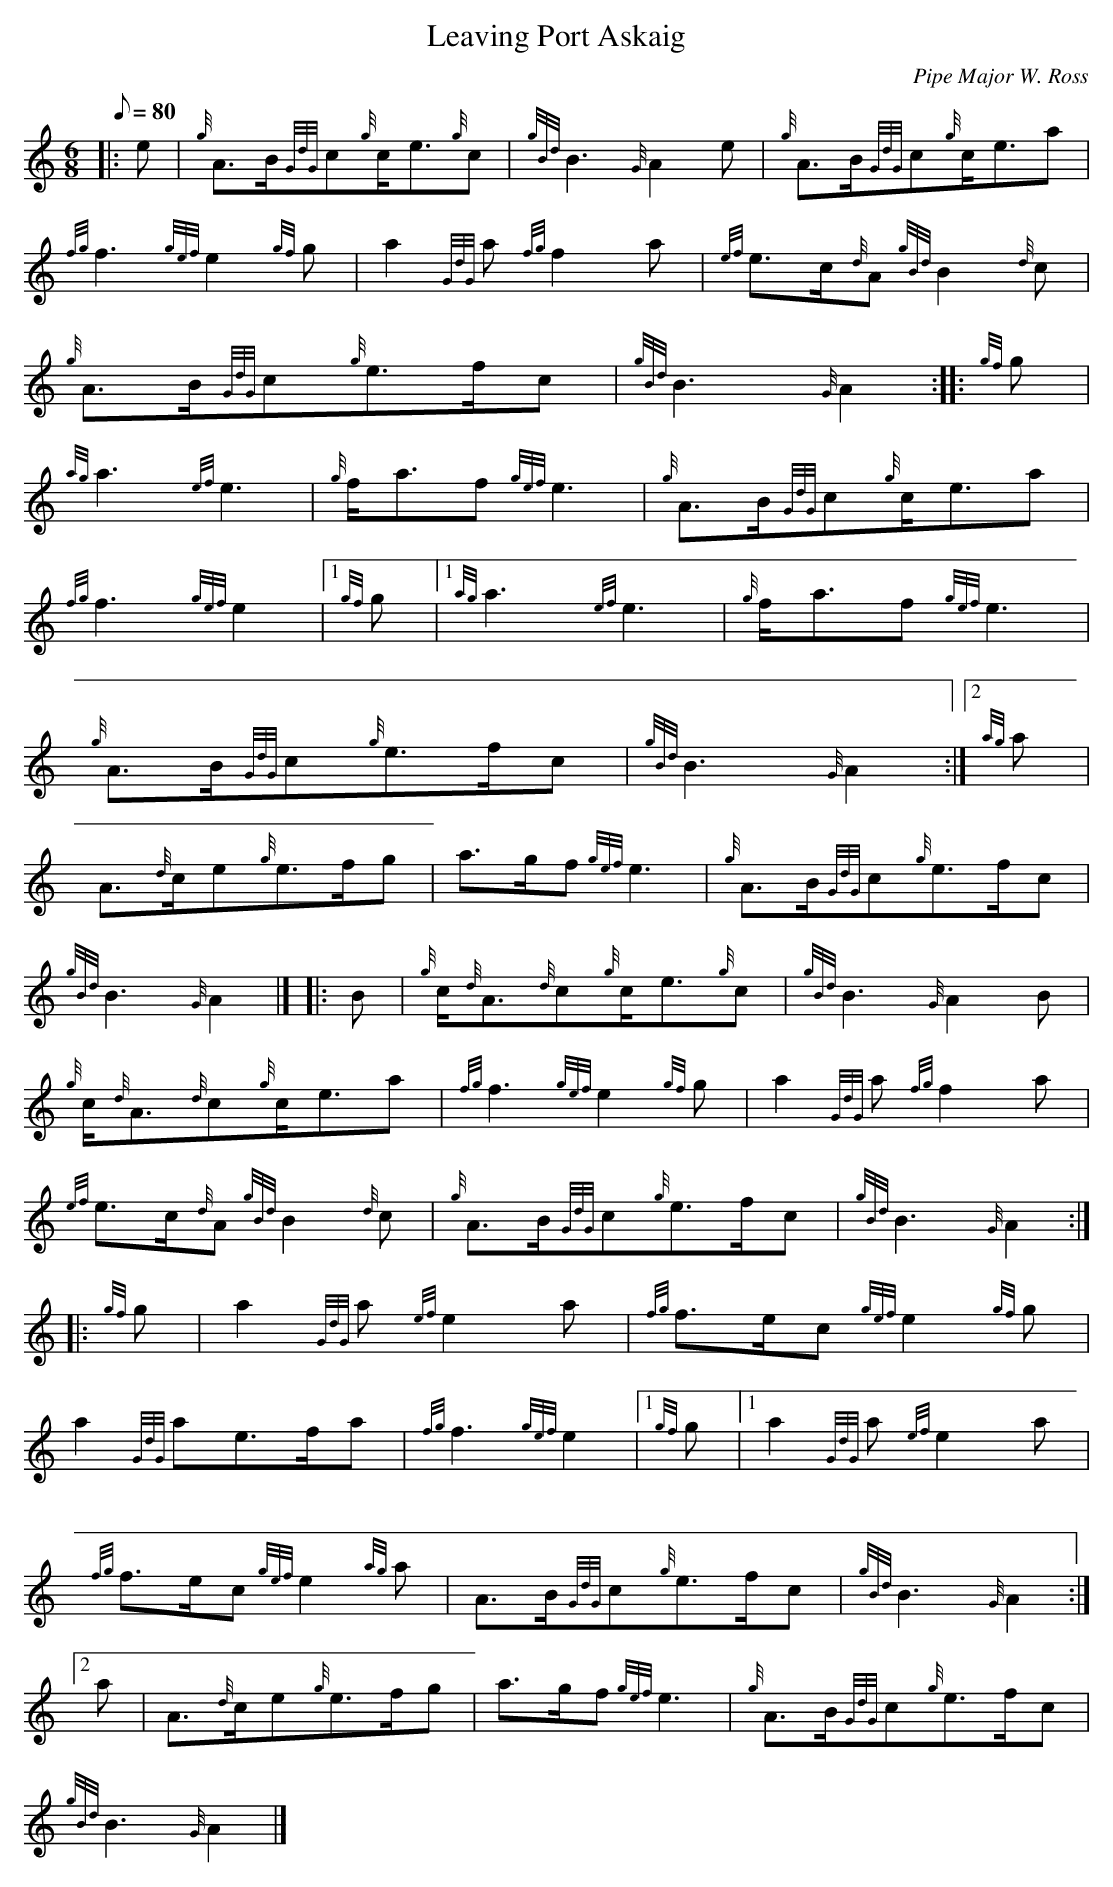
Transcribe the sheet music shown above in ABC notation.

X:1
T:Leaving Port Askaig
M:6/8
L:1/8
Q:80
C:Pipe Major W. Ross
K:HP
|: e|
{g}A3/2B/2{GdG}c{g}c/2e3/2{g}c|
{gBd}B3{G}A2e|
{g}A3/2B/2{GdG}c{g}c/2e3/2a|  !
{fg}f3{gef}e2{gf}g|
a2{GdG}a{fg}f2a|
{ef}e3/2c/2{d}A{gBd}B2{d}c|  !
{g}A3/2B/2{GdG}c{g}e3/2f/2c|
{gBd}B3{G}A2:| |:
{gf}g|  !
{ag}a3{ef}e3|
{g}f/2a3/2f{gef}e3|
{g}A3/2B/2{GdG}c{g}c/2e3/2a|  !
{fg}f3{gef}e2|1 {gf}g|1
{ag}a3{ef}e3|
{g}f/2a3/2f{gef}e3|  !
{g}A3/2B/2{GdG}c{g}e3/2f/2c|
{gBd}B3{G}A2:|2
{ag}a|  !
A3/2{d}c/2e{g}e3/2f/2g|
a3/2g/2f{gef}e3|
{g}A3/2B/2{GdG}c{g}e3/2f/2c|  !
{gBd}B3{G}A2|] |:
B|
{g}c/2{d}A3/2{d}c{g}c/2e3/2{g}c|
{gBd}B3{G}A2B|  !
{g}c/2{d}A3/2{d}c{g}c/2e3/2a|
{fg}f3{gef}e2{gf}g|
a2{GdG}a{fg}f2a|  !
{ef}e3/2c/2{d}A{gBd}B2{d}c|
{g}A3/2B/2{GdG}c{g}e3/2f/2c|
{gBd}B3{G}A2:| |:  !
{gf}g|
a2{GdG}a{ef}e2a|
{fg}f3/2e/2c{gef}e2{gf}g|  !
a2{GdG}ae3/2f/2a|
{fg}f3{gef}e2|1 {gf}g|1
a2{GdG}a{ef}e2a|  !
{fg}f3/2e/2c{gef}e2{ag}a|
A3/2B/2{GdG}c{g}e3/2f/2c|
{gBd}B3{G}A2:|2  !
a|
A3/2{d}c/2e{g}e3/2f/2g|
a3/2g/2f{gef}e3|
{g}A3/2B/2{GdG}c{g}e3/2f/2c|  !
{gBd}B3{G}A2|]
